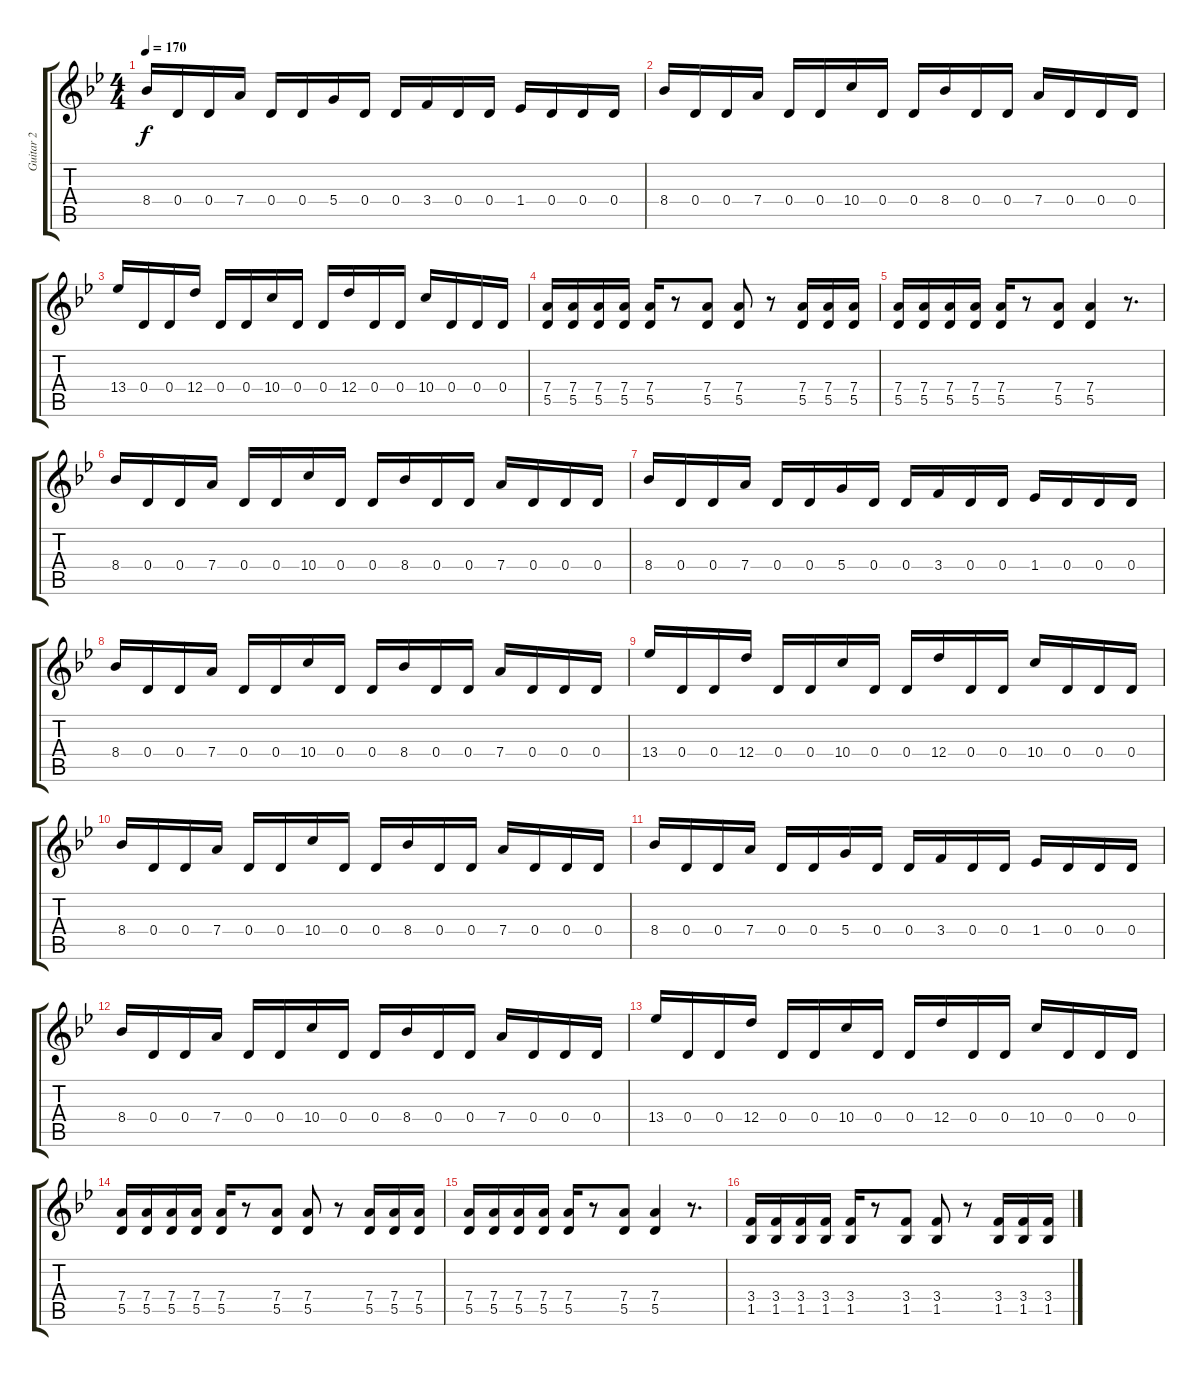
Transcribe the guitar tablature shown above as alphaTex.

\track ("Guitar 2" "Guitar 2") {instrument overdrivenguitar}
\staff {score tabs}
\tuning (E4 B3 G3 D3 A2 E2) {hide}
\ts (4 4)
\tempo 170
\clef g2
\ks bb
8.4.16{dy f} 0.4.16 0.4.16 7.4.16 0.4.16 0.4.16 5.4.16 0.4.16 0.4.16 3.4.16 0.4.16 0.4.16 1.4.16 0.4.16 0.4.16 0.4.16 |
8.4.16 0.4.16 0.4.16 7.4.16 0.4.16 0.4.16 10.4.16 0.4.16 0.4.16 8.4.16 0.4.16 0.4.16 7.4.16 0.4.16 0.4.16 0.4.16 |
13.4.16 0.4.16 0.4.16 12.4.16 0.4.16 0.4.16 10.4.16 0.4.16 0.4.16 12.4.16 0.4.16 0.4.16 10.4.16 0.4.16 0.4.16 0.4.16 |
(7.4 5.5).16 (7.4 5.5).16 (7.4 5.5).16 (7.4 5.5).16 (7.4 5.5).16 r.8 (7.4 5.5).8 (7.4 5.5).8 r.8 (7.4 5.5).16 (7.4 5.5).16 (7.4 5.5).16 |
(7.4 5.5).16 (7.4 5.5).16 (7.4 5.5).16 (7.4 5.5).16 (7.4 5.5).16 r.8 (7.4 5.5).8 (7.4 5.5).4 r.8{d} |
8.4.16 0.4.16 0.4.16 7.4.16 0.4.16 0.4.16 10.4.16 0.4.16 0.4.16 8.4.16 0.4.16 0.4.16 7.4.16 0.4.16 0.4.16 0.4.16 |
8.4.16 0.4.16 0.4.16 7.4.16 0.4.16 0.4.16 5.4.16 0.4.16 0.4.16 3.4.16 0.4.16 0.4.16 1.4.16 0.4.16 0.4.16 0.4.16 |
8.4.16 0.4.16 0.4.16 7.4.16 0.4.16 0.4.16 10.4.16 0.4.16 0.4.16 8.4.16 0.4.16 0.4.16 7.4.16 0.4.16 0.4.16 0.4.16 |
13.4.16 0.4.16 0.4.16 12.4.16 0.4.16 0.4.16 10.4.16 0.4.16 0.4.16 12.4.16 0.4.16 0.4.16 10.4.16 0.4.16 0.4.16 0.4.16 |
8.4.16 0.4.16 0.4.16 7.4.16 0.4.16 0.4.16 10.4.16 0.4.16 0.4.16 8.4.16 0.4.16 0.4.16 7.4.16 0.4.16 0.4.16 0.4.16 |
8.4.16 0.4.16 0.4.16 7.4.16 0.4.16 0.4.16 5.4.16 0.4.16 0.4.16 3.4.16 0.4.16 0.4.16 1.4.16 0.4.16 0.4.16 0.4.16 |
8.4.16 0.4.16 0.4.16 7.4.16 0.4.16 0.4.16 10.4.16 0.4.16 0.4.16 8.4.16 0.4.16 0.4.16 7.4.16 0.4.16 0.4.16 0.4.16 |
13.4.16 0.4.16 0.4.16 12.4.16 0.4.16 0.4.16 10.4.16 0.4.16 0.4.16 12.4.16 0.4.16 0.4.16 10.4.16 0.4.16 0.4.16 0.4.16 |
(7.4 5.5).16 (7.4 5.5).16 (7.4 5.5).16 (7.4 5.5).16 (7.4 5.5).16 r.8 (7.4 5.5).8 (7.4 5.5).8 r.8 (7.4 5.5).16 (7.4 5.5).16 (7.4 5.5).16 |
(7.4 5.5).16 (7.4 5.5).16 (7.4 5.5).16 (7.4 5.5).16 (7.4 5.5).16 r.8 (7.4 5.5).8 (7.4 5.5).4 r.8{d} |
(3.4 1.5).16 (3.4 1.5).16 (3.4 1.5).16 (3.4 1.5).16 (3.4 1.5).16 r.8 (3.4 1.5).8 (3.4 1.5).8 r.8 (3.4 1.5).16 (3.4 1.5).16 (3.4 1.5).16
